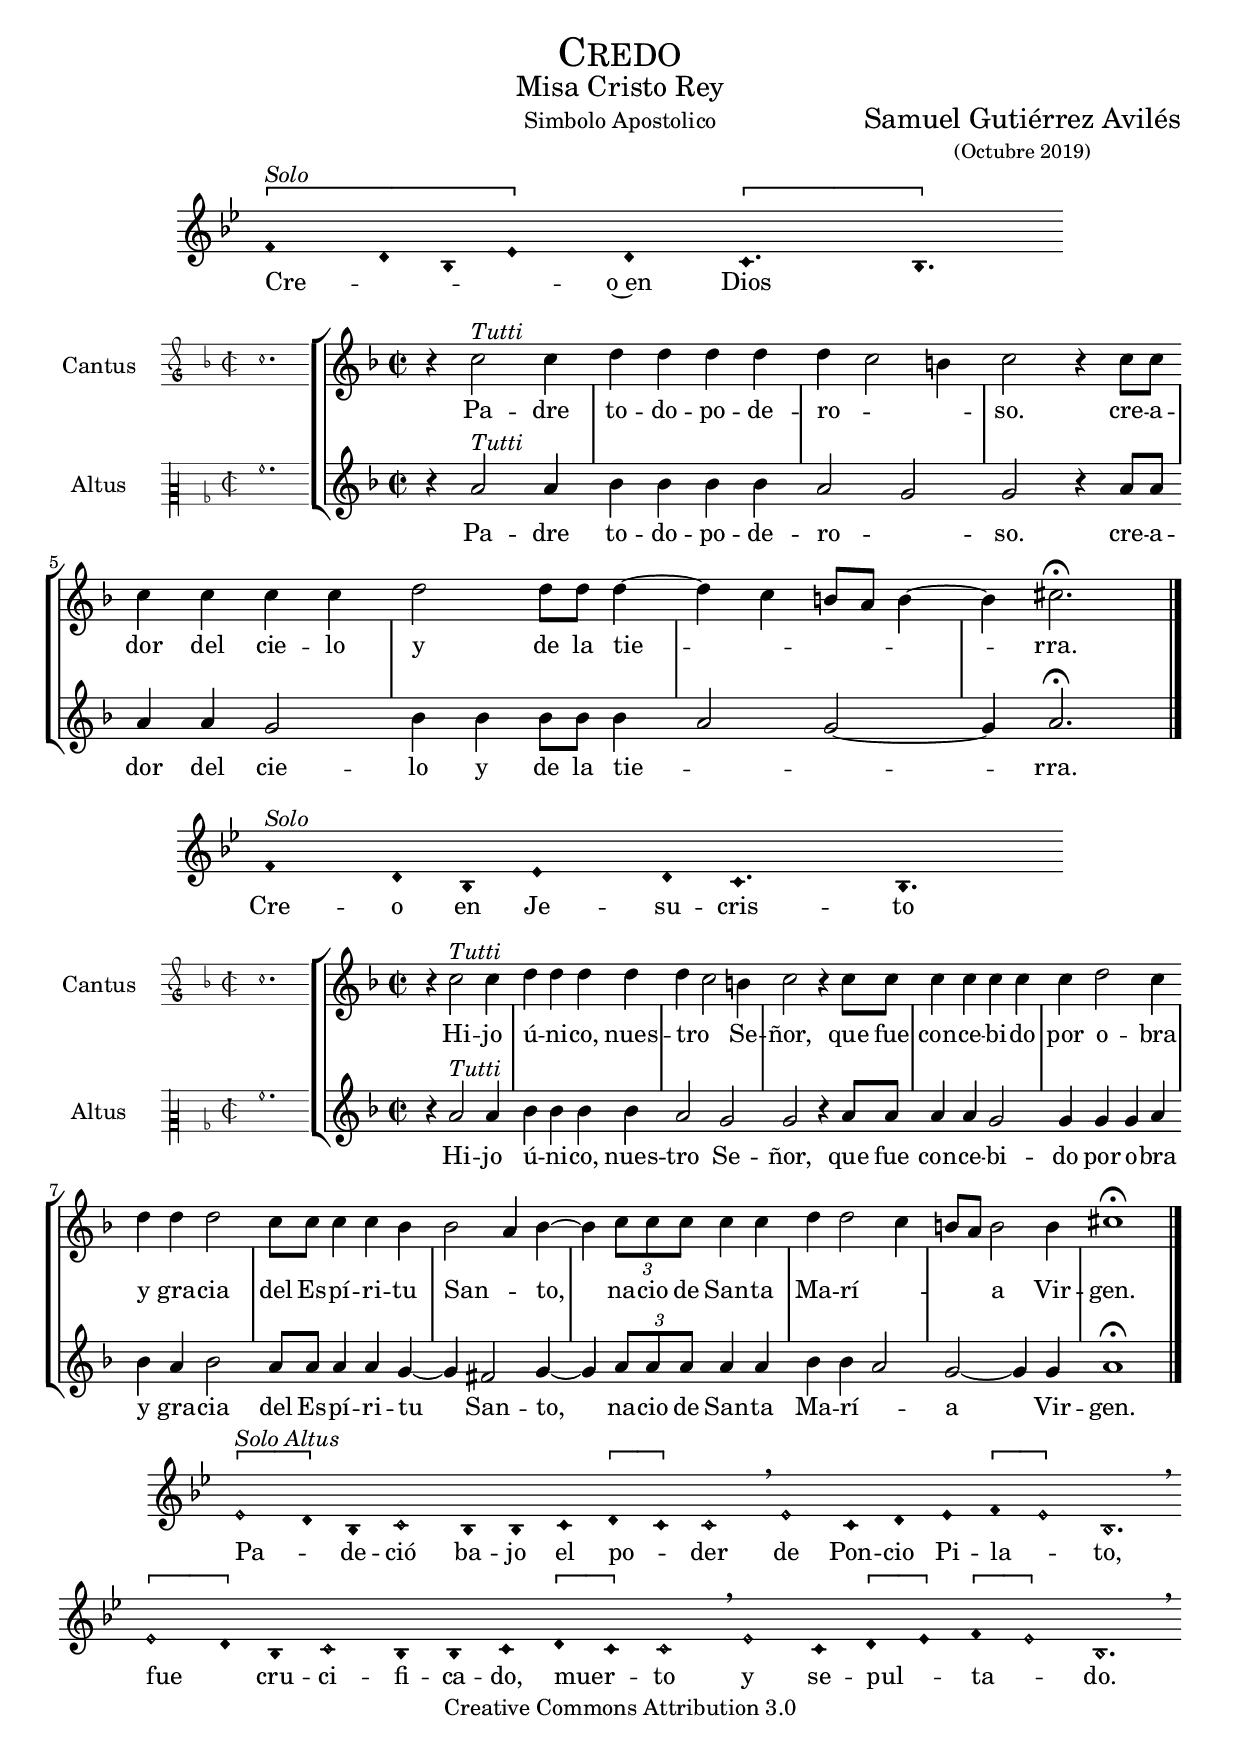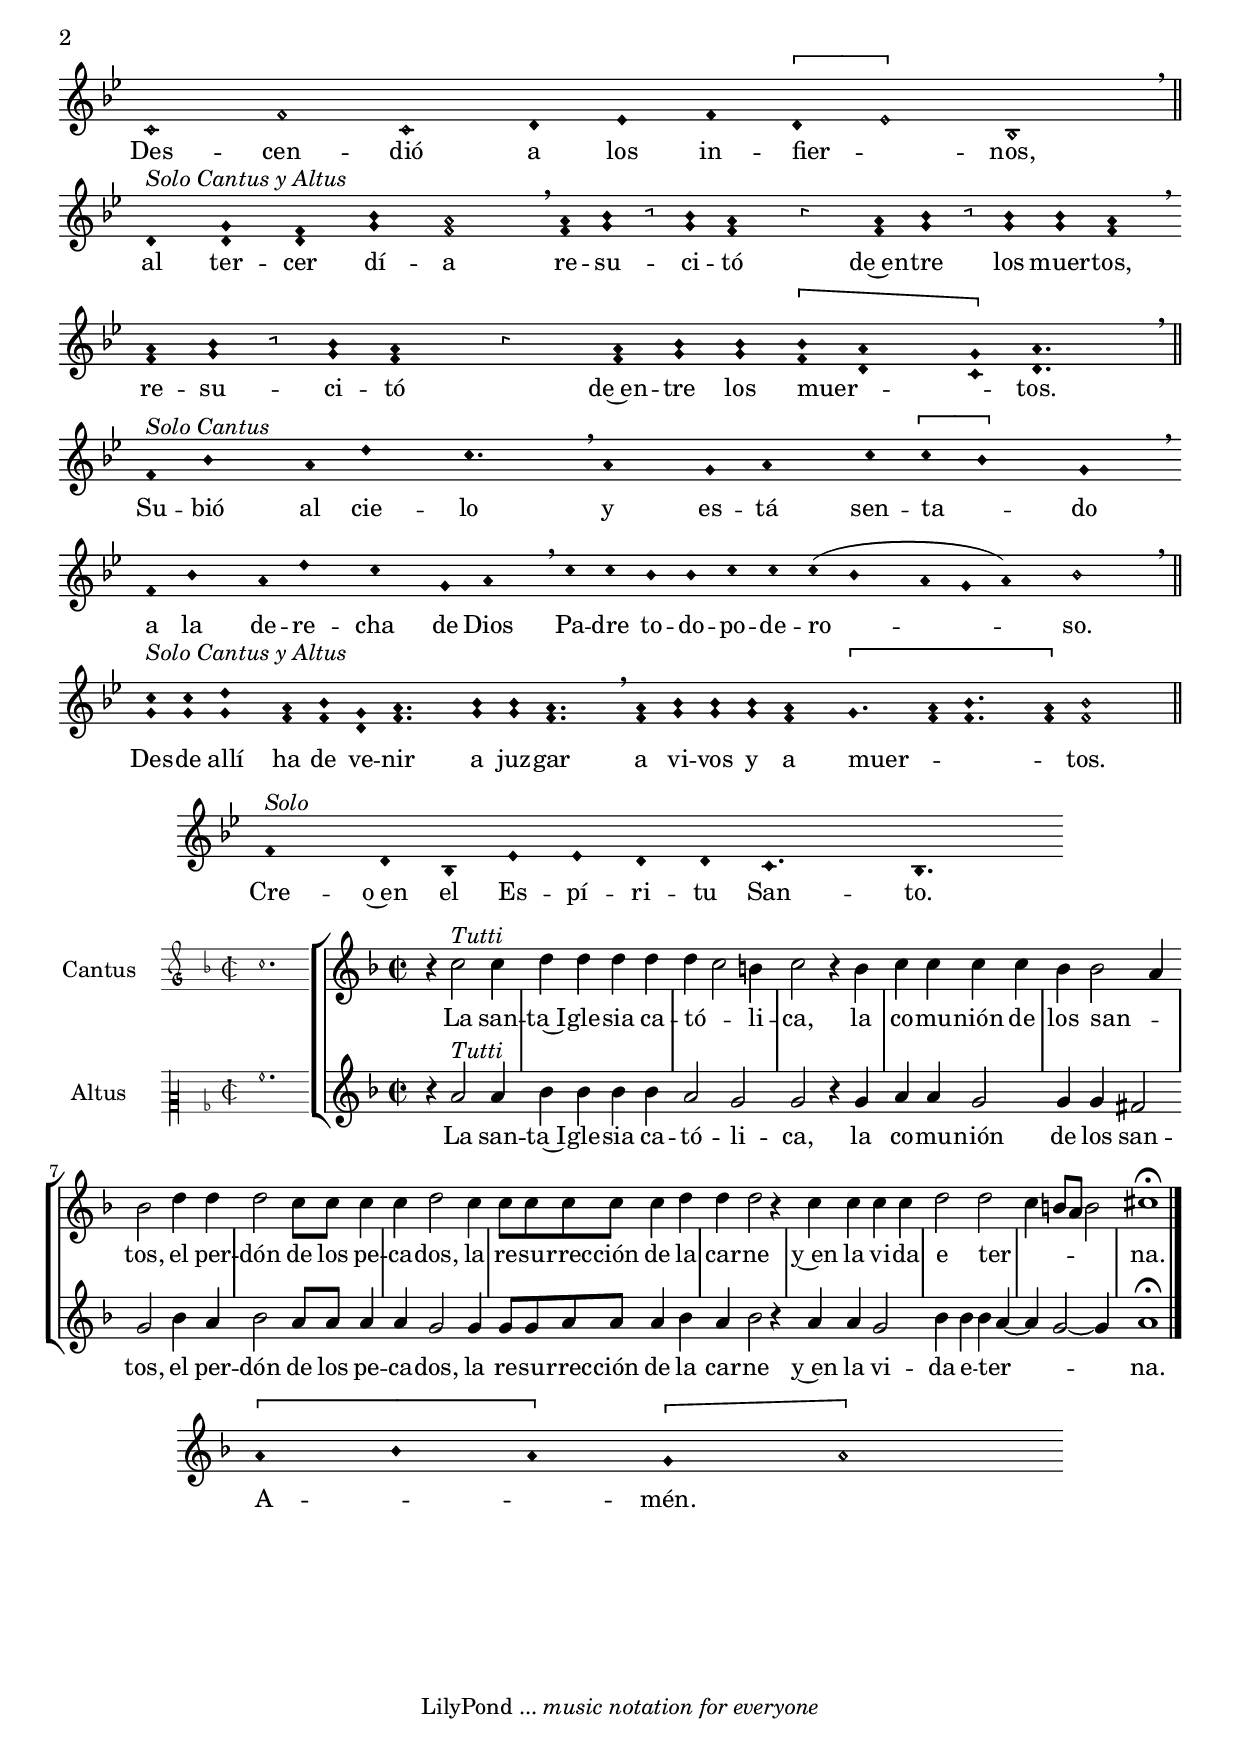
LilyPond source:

% ****************************************************************
%	Credo in unum Deum - Melodia a modo del renacimiento
%	by serachsam
% ****************************************************************
\language "espanol"
\version "2.19.82"

#(set-global-staff-size 19.5)

% --- Cabecera
\markup { \fill-line { \center-column { \fontsize #5 \smallCaps "Credo" \fontsize #2 "Misa Cristo Rey" } } }
\markup { \fill-line { " " "Simbolo Apostolico" \center-column { \fontsize #2 "Samuel Gutiérrez Avilés" \small "(Octubre 2019)" } } }
\header {
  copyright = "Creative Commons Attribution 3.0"
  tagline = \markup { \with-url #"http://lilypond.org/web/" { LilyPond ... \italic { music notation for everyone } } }
  breakbefore = ##t
}

% --- Parametro globales

% --- invocacion #1
\score{
  <<
    \new Voice = "invocacion" {
      \override Staff.TimeSignature.stencil = #'()
      \override Stem.transparent = ##t
      \set Score.timing = ##f
      \override NoteHead.style = #'neomensural
      \key sol \minor
      \relative do' {
        \[fa4^\markup{ \italic "Solo"} re8 sib8 mib4\] re \[do4. sib4.\]
      }
    }
    \new Lyrics \lyricsto "invocacion" {
      \lyricmode {
        Cre -- _ _ _ o~en Dios
      }
    }
  >>
  \layout {
    indent = 2 \cm
    line-width = 17\cm
    ragged-right = ##f
  }
  \midi {}
}

globalPadre = {
  \set Score.skipBars = ##t
  \clef "treble"
  \key re \minor
  \time 2/2
  \skip 1

  % the actual music
  \skip 1*7

  % let finis bar go through all staves
  \override Staff.BarLine.transparent = ##f

  % finis bar
  \bar "|."
}

% --- Musica
cantusIncipitPadre = {
  \set Staff.instrumentName = "Cantus"
  \clef "petrucci-g"
  \key fa \major
  \time 2/2
  do''1.
}

cantusNotesPadre = \relative do'' {
  r4 do2^\markup{ \italic "Tutti"} do4
  re4 re re re
  re( do2 si4)
  do2 r4 do8 do
  do4 do do do
  re2 re8 re re4(~
  re4 do si8 la si4~
  si4) dos2. \fermata
}

cantusLyricsPadre = \lyricmode {
  Pa -- dre to -- do -- po -- de -- ro -- so.
  cre -- a -- dor del cie -- lo y de la tie -- rra.
}

altusIncipitPadre = {
  \set Staff.instrumentName = "Altus"
  \clef "petrucci-c2"
  \key fa \major
  \time 2/2
  la'1.
}

altusNotesPadre = \relative do'' {
  r4 la2^\markup{ \italic "Tutti"} la4
  sib4 sib sib sib
  la2( sol2)
  sol2 r4 la8 la
  la4 la sol2
  sib4 sib sib8 sib sib4(
  la2 sol~ sol4) la2. \fermata
}

altusLyricsPadre = \lyricmode {
  Pa -- dre to -- do -- po -- de -- ro -- so.
  cre -- a -- dor del cie -- lo y de la tie -- rra.
}

\score {
  <<
    \new StaffGroup = choirStaff <<
      \new Voice = "cantusNotes" <<
        \set Staff.instrumentName = #"Cantus"
        \incipit \cantusIncipitPadre
        \globalPadre
        \cantusNotesPadre
      >>
      \new Lyrics \lyricsto cantusNotes { \cantusLyricsPadre }
      \new Voice = "altusNotes" <<
        \set Staff.instrumentName = #"Altus"
        \globalPadre
        \incipit \altusIncipitPadre
        \altusNotesPadre
      >>
      \new Lyrics \lyricsto altusNotes { \altusLyricsPadre }
    >>
  >>
  \layout {
    \context {
      \Score
      \hide BarLine
    }
    \context {
      \Lyrics
      \consists "Bar_engraver"
      \consists "Separating_line_group_engraver"
    }
    \context {
      \Voice
      \hide Slur
      \remove "Forbid_line_break_engraver"
    }
    indent = 4.5\cm
    incipit-width = 2.5\cm
  }
}

% --- Invocacion #2
\score{
  <<
    \new Voice = "invocacion" {
      \override Staff.TimeSignature.stencil = #'()
      \override Stem.transparent = ##t
      \set Score.timing = ##f
      \override NoteHead.style = #'neomensural
      \key sol \minor
      \relative do' {
        fa4^\markup{ \italic "Solo"} re8 sib8 mib4 re8 do4. sib4.
      }
    }
    \new Lyrics \lyricsto "invocacion" {
      \lyricmode {
        Cre -- o en Je -- su -- cris -- to
      }
    }
  >>
  \layout {
    indent = 2 \cm
    line-width = 17\cm
    ragged-right = ##f
  }
  \midi {}
}

globalHijo = {
  \set Score.skipBars = ##t
  \clef "treble"
  \time 2/2
  \key re \minor
  \skip 1

  % the actual music
  \skip 1*12

  % let finis bar go through all staves
  \override Staff.BarLine.transparent = ##f

  % finis bar
  \bar "|."
}

cantusIncipitHijo = {
  \set Staff.instrumentName = "Cantus"
  \clef "petrucci-g"
  \key fa \major
  \time 2/2
  do''1.
}

cantusNotesHijo = \relative do'' {
  r4 do2^\markup{ \italic "Tutti"} do4
  re4 re re re
  re( do2) si4
  do2 r4 do8 do
  do4 do do do
  do4 re2 do4
  re4 re re2
  do8 do do4 do sib4
  sib2( la4) sib4~
  sib4 \tuplet 3/2 {do8 do do} do4 do
  re re2( do4
  si8 la) si2 si4
  dos1 \fermata
}

cantusLyricsHijo = \lyricmode {
  Hi -- jo ú -- ni -- co, nues -- tro Se -- ñor,
  que fue con -- ce -- bi -- do por o -- bra y gra -- cia del Es -- pí -- ri -- tu San -- to,
  na -- cio de San -- ta Ma -- rí -- a Vir -- gen.
}

altusIncipitHijo = {
  \set Staff.instrumentName = "Altus"
  \clef "petrucci-c2"
  \key fa \major
  \time 2/2
  la'1.
}

altusNotesHijo = \relative do'' {
  r4 la2^\markup{ \italic "Tutti"} la4
  sib4 sib sib sib
  la2 sol2
  sol2 r4 la8 la
  la4 la sol2
  sol4 sol sol4 la4
  sib4 la sib2
  la8 la la4 la
  sol4~ sol4 fas2 sol4~
  sol4 \tuplet 3/2 {la8 la la} la4 la sib sib4(
  la2) sol~ sol4 sol4 la1 \fermata
}

altusLyricsHijo = \lyricmode {
  Hi -- jo ú -- ni -- co, nues -- tro Se -- ñor,
  que fue con -- ce -- bi -- do por o -- bra y gra -- cia del Es -- pí -- ri -- tu San -- to,
  na -- cio de San -- ta Ma -- rí -- a Vir -- gen.
}

\score {
  <<
    \new StaffGroup = choirStaff <<
      \new Voice = "cantusNotes" <<
        \set Staff.instrumentName = #"Cantus"
        \incipit \cantusIncipitHijo
        \globalHijo
        \cantusNotesHijo
      >>
      \new Lyrics \lyricsto cantusNotes { \cantusLyricsHijo }
      \new Voice = "altusNotes" <<
        \set Staff.instrumentName = #"Altus"
        \globalHijo
        \incipit \altusIncipitHijo
        \altusNotesHijo
      >>
      \new Lyrics \lyricsto altusNotes { \altusLyricsHijo }
    >>
  >>
  \layout {
    \context {
      \Score
      \hide BarLine
    }
    \context {
      \Lyrics
      \consists "Bar_engraver"
      \consists "Separating_line_group_engraver"
    }
    \context {
      \Voice
      \hide Slur
      \remove "Forbid_line_break_engraver"
    }
    indent = 4.5\cm
    incipit-width = 2.5\cm
  }
}

% --- solo
\score{
  <<
    \new Voice = "invocacion" {
      %\set Staff.midiInstrument = #"choir aahs"
      \override Staff.TimeSignature.stencil = #'()
      \override Stem.transparent = ##t
      \set Score.timing = ##f
      \override NoteHead.style = #'neomensural
      \override Rest.style = #'neomensural
      \key sol \minor
      \relative do' {
        \[mib2^\markup{ \italic "Solo Altus"} re4\] sib do2 sib4 sib do4 \[re do4\] do2 \breathe mib2 do4 re mib4 \[fa mib2\] sib2. \breathe

        \bar "" \break

        \[mib2 re4\] sib do2 sib4 sib do4 \[re do4\] do2 \breathe mib2 do4 \[re mib4\] \[fa mib2\] sib2. \breathe

        \bar "" \break

        do2 fa do re4 mib fa \[re mib2\] sib1 \breathe

        \bar "||" \break

        re4^\markup{ \italic "Solo Cantus y Altus"} <sol re> <fa re> <sib sol> <la fa>2 \breathe <la fa>8 <sib sol> r <sib sol> <la fa>4 r4 <la fa>8 <sib sol> r <sib sol>16 <sib sol> <la fa>4 \breathe

        \bar "" \break

        <la fa>8 <sib sol> r <sib sol> <la fa>4 r4 <la fa>8 <sib sol> <sib sol>8 \[<sib fa> <la re,>4 <sol do,>8\] <la re,>4. \breathe

        \bar "||" \break

        fa8^\markup{ \italic "Solo Cantus"} sib4 la8 re4 do4. \breathe la4 sol8 la4 do8 \[do sib4\] sol \breathe

        \bar "" \break

        fa8 sib4 la8 re4 do4 sol8 la4 \breathe do8 do sib sib do do do( sib4 la8 sol la4) sib2 \breathe

        \bar "||" \break

        <do sol>8^\markup{ \italic "Solo Cantus y Altus"} <do sol> <re sol,>4 <la fa>8 <sib fa> <sol re> <la fa>4. <sib sol>8 <sib sol> <la fa>4. \breathe <la fa>8 <sib sol> <sib sol> <sib sol>8 <la fa>4 \[sol4. <la fa>8 <sib fa>4. <la fa>8\] <sib fa>2

        \bar "||"
      }
    }
    \new Lyrics \lyricsto "invocacion" {
      \lyricmode {
        Pa -- _ de -- ció ba -- jo el po -- _ der de Pon -- cio Pi -- la -- _ to,
        fue _ cru -- ci -- fi -- ca -- do, muer -- _ to y se -- pul -- _ ta -- _ do.
        Des -- cen -- dió a los in -- fier -- _ nos,
        al ter -- cer dí -- a re -- su -- ci -- tó de~en -- tre los muer -- tos,
        re -- su -- ci -- tó de~en -- tre los muer -- _ _ tos.
        Su -- bió al cie -- lo y es -- tá sen -- ta -- _ do
        a la de -- re -- cha de Dios Pa -- dre to -- do -- po -- de -- ro -- so.
        Des -- de allí ha de ve -- nir a juz -- gar a vi -- vos y a muer -- _ _ _ tos.
      }
    }
  >>
  \layout {
    indent = 1.5 \cm
    %line-width = 17\cm
    ragged-right = ##f
  }
  \midi {}
}

% --- invocacion #3
\score{
  <<
    \new Voice = "invocacion" {
      \override Staff.TimeSignature.stencil = #'()
      \override Stem.transparent = ##t
      \set Score.timing = ##f
      \override NoteHead.style = #'neomensural
      \key sol \minor
      \relative do' {
        fa4^\markup{ \italic "Solo"} re8 sib mib8 mib re re do4. sib4.
      }
    }
    \new Lyrics \lyricsto "invocacion" {
      \lyricmode {
        Cre -- o~en el Es -- pí -- ri -- tu San -- to.
      }
    }
  >>
  \layout {
    indent = 2 \cm
    line-width = 17\cm
    ragged-right = ##f
  }
  \midi {}
}

globalEspiritu = {
  \set Score.skipBars = ##t
  \clef "treble"
  \key re \minor
  \time 2/2
  \skip 1

  % the actual music
  \skip 1*14

  % let finis bar go through all staves
  \override Staff.BarLine.transparent = ##f

  % finis bar
  \bar "|."
}

cantusIncipitEspiritu = {
  \set Staff.instrumentName = "Cantus"
  \clef "petrucci-g"
  \key fa \major
  \time 2/2
  do''1.
}

cantusNotesEspiritu = \relative do'' {
  r4 do2^\markup{ \italic "Tutti"} do4
  re4 re re re
  re( do2) si4
  do2 r4 sib
  do4 do do do
  sib4 sib2( la4)
  sib2 re4 re
  re2 do8 do do4
  do4 re2 do4
  do8 do do do do4 re
  re re2 r4
  do4 do do do
  re2 re2(
  do4 si8 la si2)
  dos1 \fermata
}

cantusLyricsEspiritu = \lyricmode {
  La san -- ta~I -- gle -- sia ca -- tó -- li -- ca,
  la co -- mu -- nión de los san -- tos,
  el per -- dón de los pe -- ca -- dos,
  la re -- su -- rrec -- ción de la car -- ne
  y~en la vi -- da e ter -- na.
}

altusIncipitEspiritu = {
  \set Staff.instrumentName = "Altus"
  \clef "petrucci-c2"
  \key fa \major
  \time 2/2
  la'1.
}

altusNotesEspiritu = \relative do'' {
  r4 la2^\markup{ \italic "Tutti"} la4
  sib4 sib sib sib
  la2 sol2
  sol2 r4 sol
  la4 la sol2
  sol4 sol fas2
  sol2 sib4 la
  sib2 la8 la la4
  la4 sol2 sol4
  sol8 sol la la
  la4 sib la sib2 r4
  la4 la sol2
  sib4 sib sib4( la4~
  la4 sol2~ sol4)
  la1 \fermata
}

altusLyricsEspiritu = \lyricmode {
  La san -- ta~I -- gle -- sia ca -- tó -- li -- ca,
  la co -- mu -- nión de los san -- tos,
  el per -- dón de los pe -- ca -- dos,
  la re -- su -- rrec -- ción de la car -- ne
  y~en la vi -- da e -- ter -- na.
}

\score {
  <<
    \new StaffGroup = choirStaff <<
      \new Voice = "cantusNotes" <<
        \set Staff.instrumentName = #"Cantus"
        \incipit \cantusIncipitEspiritu
        \globalEspiritu
        \cantusNotesEspiritu
      >>
      \new Lyrics \lyricsto cantusNotes { \cantusLyricsEspiritu }
      \new Voice = "altusNotes" <<
        \set Staff.instrumentName = #"Altus"
        \globalEspiritu
        \incipit \altusIncipitEspiritu
        \altusNotesEspiritu
      >>
      \new Lyrics \lyricsto altusNotes { \altusLyricsEspiritu }
    >>
  >>
  \layout {
    \context {
      \Score
      \hide BarLine
    }
    \context {
      \Lyrics
      \consists "Bar_engraver"
      \consists "Separating_line_group_engraver"
    }
    \context {
      \Voice
      \hide Slur
      \remove "Forbid_line_break_engraver"
    }
    indent = 4.5\cm
    incipit-width = 2.5\cm
  }
}

% --- amen
\score{
  <<
    \new Voice = "invocacion" {
      \override Staff.TimeSignature.stencil = #'()
      \override Stem.transparent = ##t
      \set Score.timing = ##f
      \override NoteHead.style = #'neomensural
      \key re \minor
      \relative do'' {
        \[la4 sib la\] \[sol la2\]
      }
    }
    \new Lyrics \lyricsto "invocacion" {
      \lyricmode {
        A -- _ _ mén.
      }
    }
  >>
  \layout {
    indent = 2 \cm
    line-width = 17\cm
    ragged-right = ##f
  }
}

% --- Pagina
\paper{
  #(set-default-paper-size "letter")
}